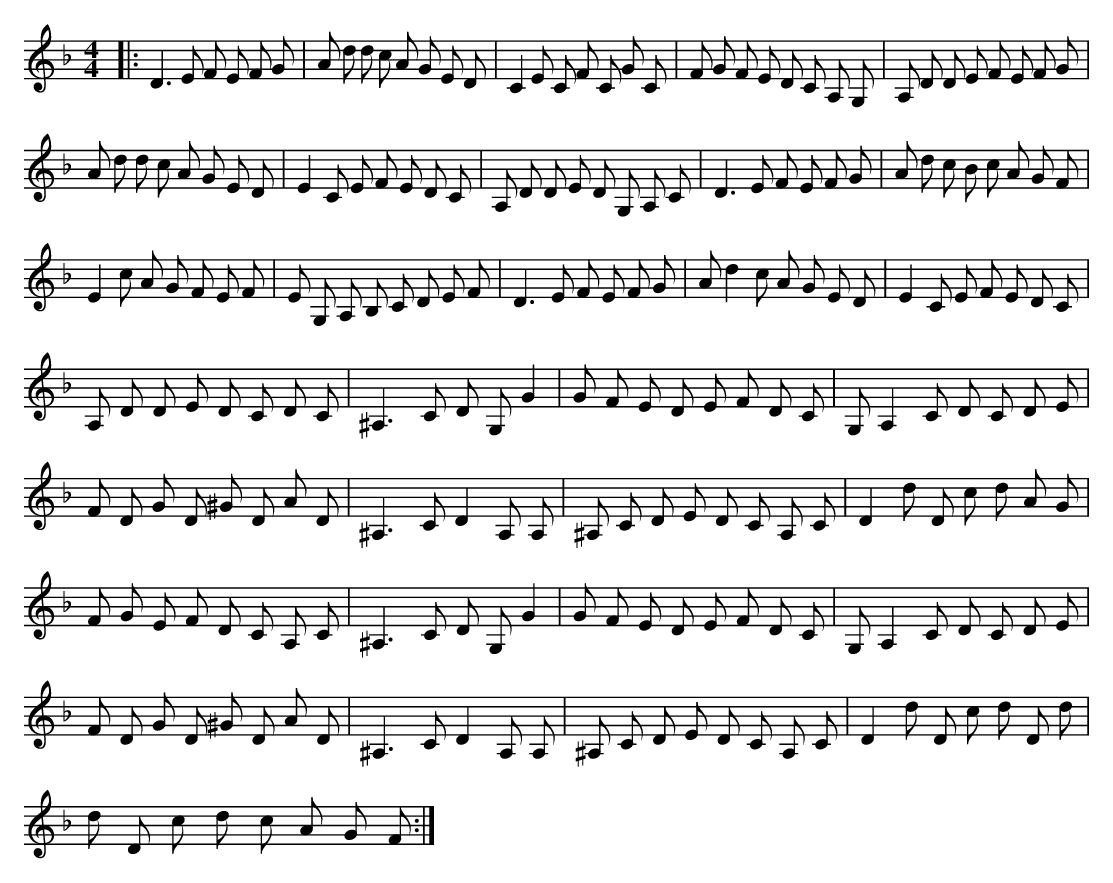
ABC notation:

X:1
M:4/4
K:Dmin
|:D3 E F E F G|A d d c A G E D|C2 E C F C G C|F G F E D C A, G,|A, D D E F E F G|
A d d c A G E D|E2 C E F E D C|A, D D E D G, A, C|D3 E F E F G|A d c B c A G F|
E2 c A G F E F|E G, A, B, C D E F|D3 E F E F G|A d2 c A G E D|E2 C E F E D C|
A, D D E D C D C|^A,3 C D G, G2|G F E D E F D C|G, A,2 C D C D E|
F D G D ^G D A D|^A,3 C D2 A, A,|^A, C D E D C A, C|D2 d D c d A G|
F G E F D C A, C|^A,3 C D G, G2|G F E D E F D C|G, A,2 C D C D E|
F D G D ^G D A D|^A,3 C D2 A, A,|^A, C D E D C A, C|D2 d D c d D d|
d D c d c A G F:|
